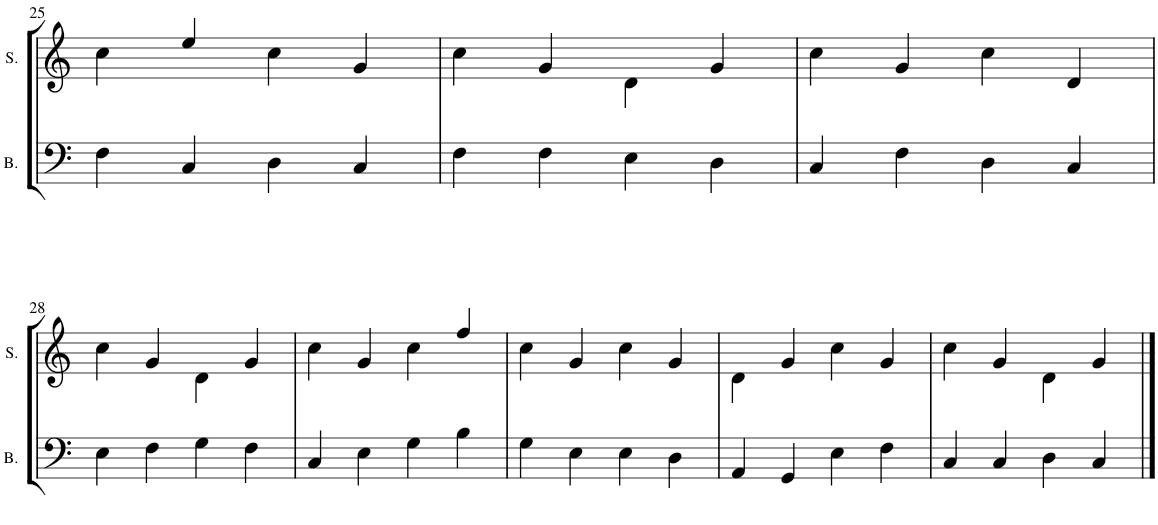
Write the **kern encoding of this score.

**kern	**kern
*part2	*part1
*staff2	*staff1
*I"B.	*I"S.
*I'B.	*I'S.
!!LO:PB:g=z
*clefF4	*clefG2
*k[]	*k[]
*M4/4	*M4/4
*met(c)	*met(c)
=25	=25
4F\	4cc\
4C/	4ee/
4D\	4cc\
4C/	4g/
=26	=26
4F\	4cc\
4F\	4g/
4E\	4d\
4D\	4g/
=27	=27
4C/	4cc\
4F\	4g/
4D\	4cc\
4C/	4d/
!!LO:LB:g=z
=28	=28
4E\	4cc\
4F\	4g/
4G\	4d\
4F\	4g/
=29	=29
4C/	4cc\
4E\	4g/
4G\	4cc\
4B\	4ff/
=30	=30
4G\	4cc\
4E\	4g/
4E\	4cc\
4D\	4g/
=31	=31
4AA/	4d\
4GG/	4g/
4E\	4cc\
4F\	4g/
=32	=32
4C/	4cc\
4C/	4g/
4D\	4d\
4C/	4g/
==	==
*-	*-
